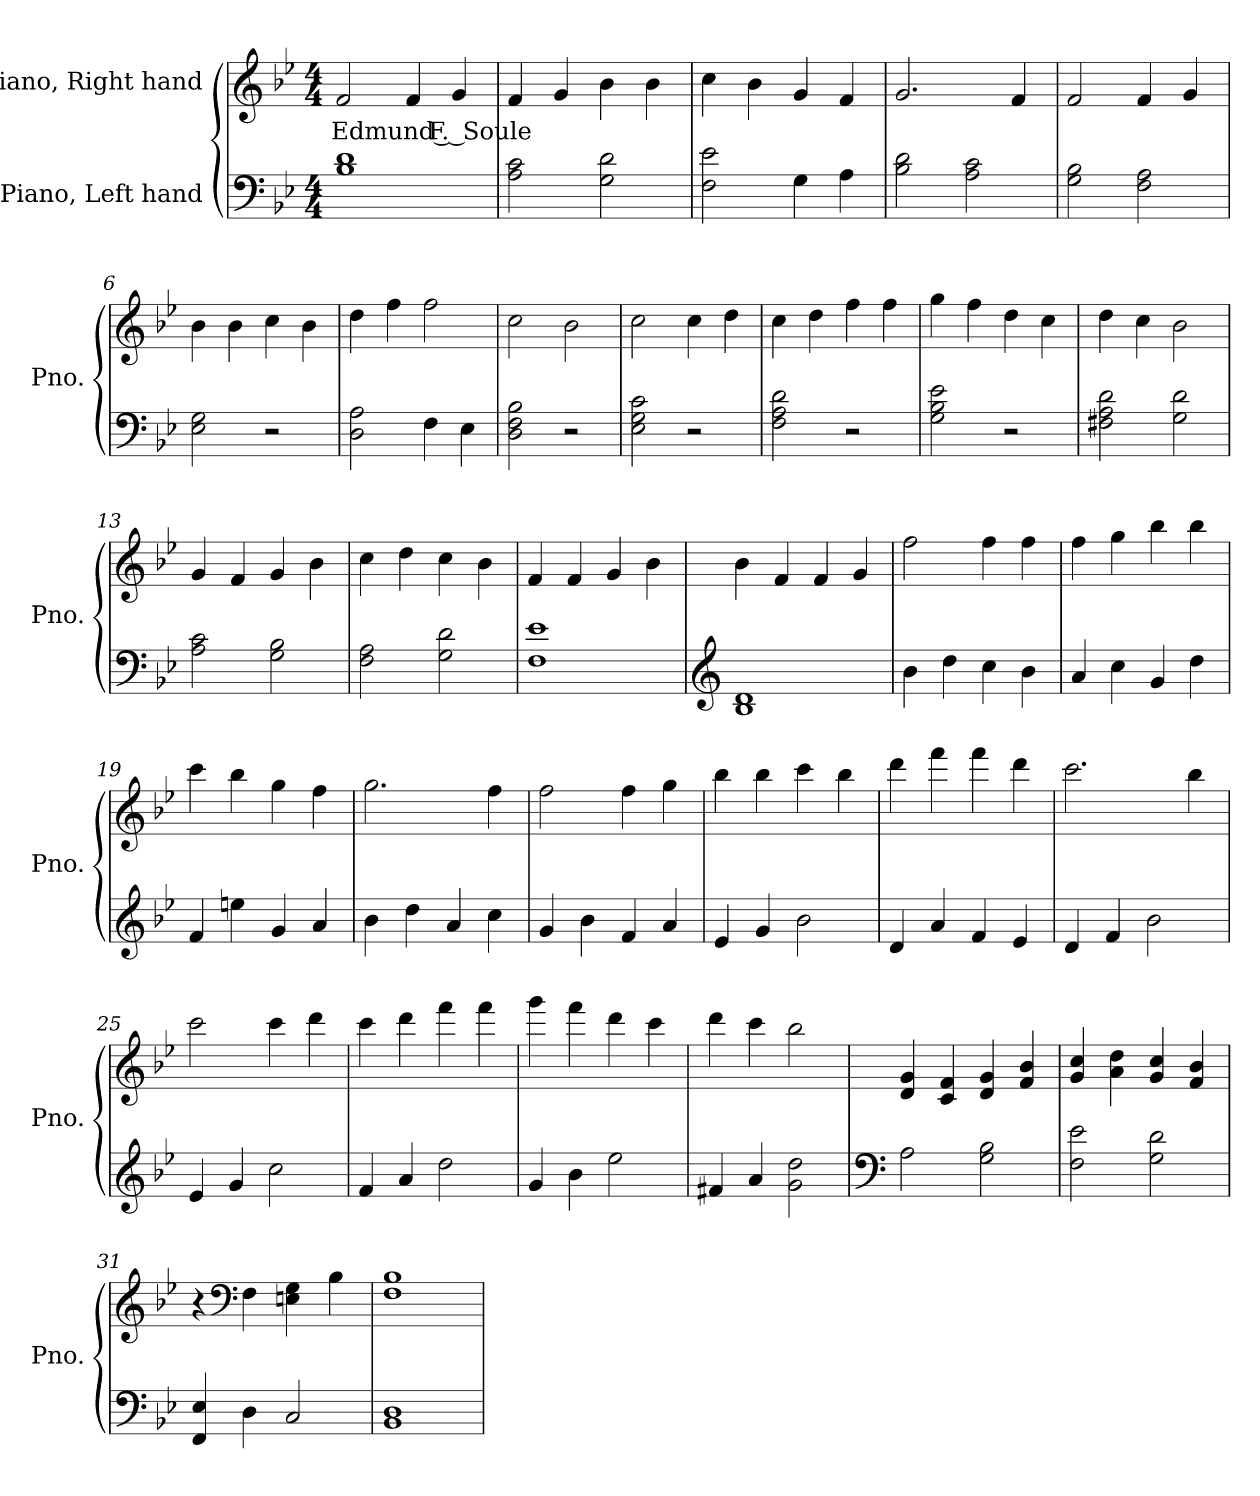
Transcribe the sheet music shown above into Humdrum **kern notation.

**kern	**kern	**text
*part2	*part1	*part1
*staff2	*staff1	*staff1
*I"Piano, Left hand	*I"Piano, Right hand	*
*I'Pno.	*I'Pno.	*
*clefF4	*clefG2	*
*k[b-e-]	*k[b-e-]	*
*M4/4	*M4/4	*
*MM120	*MM120	*
=1	=1	=1
!	!	!LO:LY:b
1B- 1d	2f/	Edmund F. Soule
.	4f/	.
.	4g/	.
=2	=2	=2
2A\ 2c\	4f/	.
.	4g/	.
2G\ 2d\	4b-\	.
.	4b-\	.
=3	=3	=3
2F\ 2e-\	4cc\	.
.	4b-\	.
4G\	4g/	.
4A\	4f/	.
=4	=4	=4
2B-\ 2d\	2.g/	.
2A\ 2c\	.	.
.	4f/	.
=5	=5	=5
2G\ 2B-\	2f/	.
2F\ 2A\	4f/	.
.	4g/	.
=6	=6	=6
2E-\ 2G\	4b-\	.
.	4b-\	.
2r	4cc\	.
.	4b-\	.
!!LO:LB:g=z
=7	=7	=7
2D\ 2A\	4dd\	.
.	4ff\	.
4F\	2ff\	.
4E-\	.	.
=8	=8	=8
2D\ 2F\ 2B-\	2cc\	.
2r	2b-\	.
=9	=9	=9
2E-\ 2G\ 2c\	2cc\	.
2r	4cc\	.
.	4dd\	.
=10	=10	=10
2F\ 2A\ 2d\	4cc\	.
.	4dd\	.
2r	4ff\	.
.	4ff\	.
=11	=11	=11
2G\ 2B-\ 2e-\	4gg\	.
.	4ff\	.
2r	4dd\	.
.	4cc\	.
=12	=12	=12
2F#X\ 2A\ 2d\	4dd\	.
.	4cc\	.
2G\ 2d\	2b-\	.
=13	=13	=13
2A\ 2c\	4g/	.
.	4f/	.
2G\ 2B-\	4g/	.
.	4b-\	.
=14	=14	=14
2F\ 2A\	4cc\	.
.	4dd\	.
2G\ 2d\	4cc\	.
.	4b-\	.
=15	=15	=15
1F 1e-	4f/	.
.	4f/	.
.	4g/	.
.	4b-\	.
!!LO:LB:g=z
=16	=16	=16
*clefG2	*	*
1B- 1d	4b-\	.
.	4f/	.
.	4f/	.
.	4g/	.
=17	=17	=17
4b-\	2ff\	.
4dd\	.	.
4cc\	4ff\	.
4b-\	4ff\	.
=18	=18	=18
4a/	4ff\	.
4cc\	4gg\	.
4g/	4bb-\	.
4dd\	4bb-\	.
=19	=19	=19
4f/	4ccc\	.
4een\	4bb-\	.
4g/	4gg\	.
4a/	4ff\	.
=20	=20	=20
4b-\	2.gg\	.
4dd\	.	.
4a/	.	.
4cc\	4ff\	.
=21	=21	=21
4g/	2ff\	.
4b-\	.	.
4f/	4ff\	.
4a/	4gg\	.
=22	=22	=22
4e-/	4bb-\	.
4g/	4bb-\	.
2b-\	4ccc\	.
.	4bb-\	.
!!LO:LB:g=z
=23	=23	=23
4d/	4ddd\	.
4a/	4fff\	.
4f/	4fff\	.
4e-/	4ddd\	.
=24	=24	=24
4d/	2.ccc\	.
4f/	.	.
2b-\	.	.
.	4bb-\	.
=25	=25	=25
4e-/	2ccc\	.
4g/	.	.
2cc\	4ccc\	.
.	4ddd\	.
=26	=26	=26
4f/	4ccc\	.
4a/	4ddd\	.
2dd\	4fff\	.
.	4fff\	.
=27	=27	=27
4g/	4ggg\	.
4b-\	4fff\	.
2ee-\	4ddd\	.
.	4ccc\	.
=28	=28	=28
4f#X/	4ddd\	.
4a/	4ccc\	.
2g\ 2dd\	2bb-\	.
=29	=29	=29
*clefF4	*	*
2A\	4d/ 4g/	.
.	4c/ 4f/	.
2G\ 2B-\	4d/ 4g/	.
.	4f/ 4b-/	.
!!LO:LB:g=z
=30	=30	=30
2F\ 2e-\	4g/ 4cc/	.
.	4a\ 4dd\	.
2G\ 2d\	4g/ 4cc/	.
.	4f/ 4b-/	.
=31	=31	=31
4FF/ 4E-/	4r	.
*	*clefF4	*
4D\	4F\	.
2C/	4En\ 4G\	.
.	4B-\	.
=32	=32	=32
1BB- 1D	1F 1B-	.
=	=	=
*-	*-	*-
